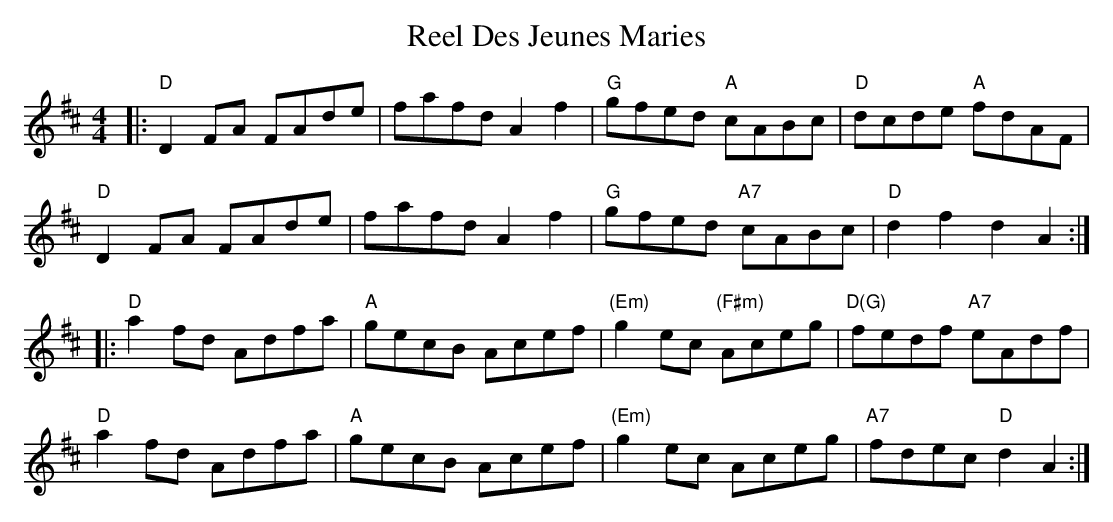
X:1
T: Reel Des Jeunes Maries
M: 4/4
L: 1/8
K: D
|:\
"D"D2FA FAde|fafd A2f2|"G"gfed "A"cABc|"D"dcde "A"fdAF|
"D"D2FA FAde|fafd A2f2|"G"gfed "A7"cABc|"D"d2f2d2A2:|
|:\
"D"a2fd Adfa|"A"gecB Acef|"(Em)"g2ec "(F#m)"Aceg|"D(G)"fedf "A7"eAdf|
"D"a2fd Adfa|"A"gecB Acef|"(Em)"g2ec Aceg|"A7"fdec "D"d2A2:|
